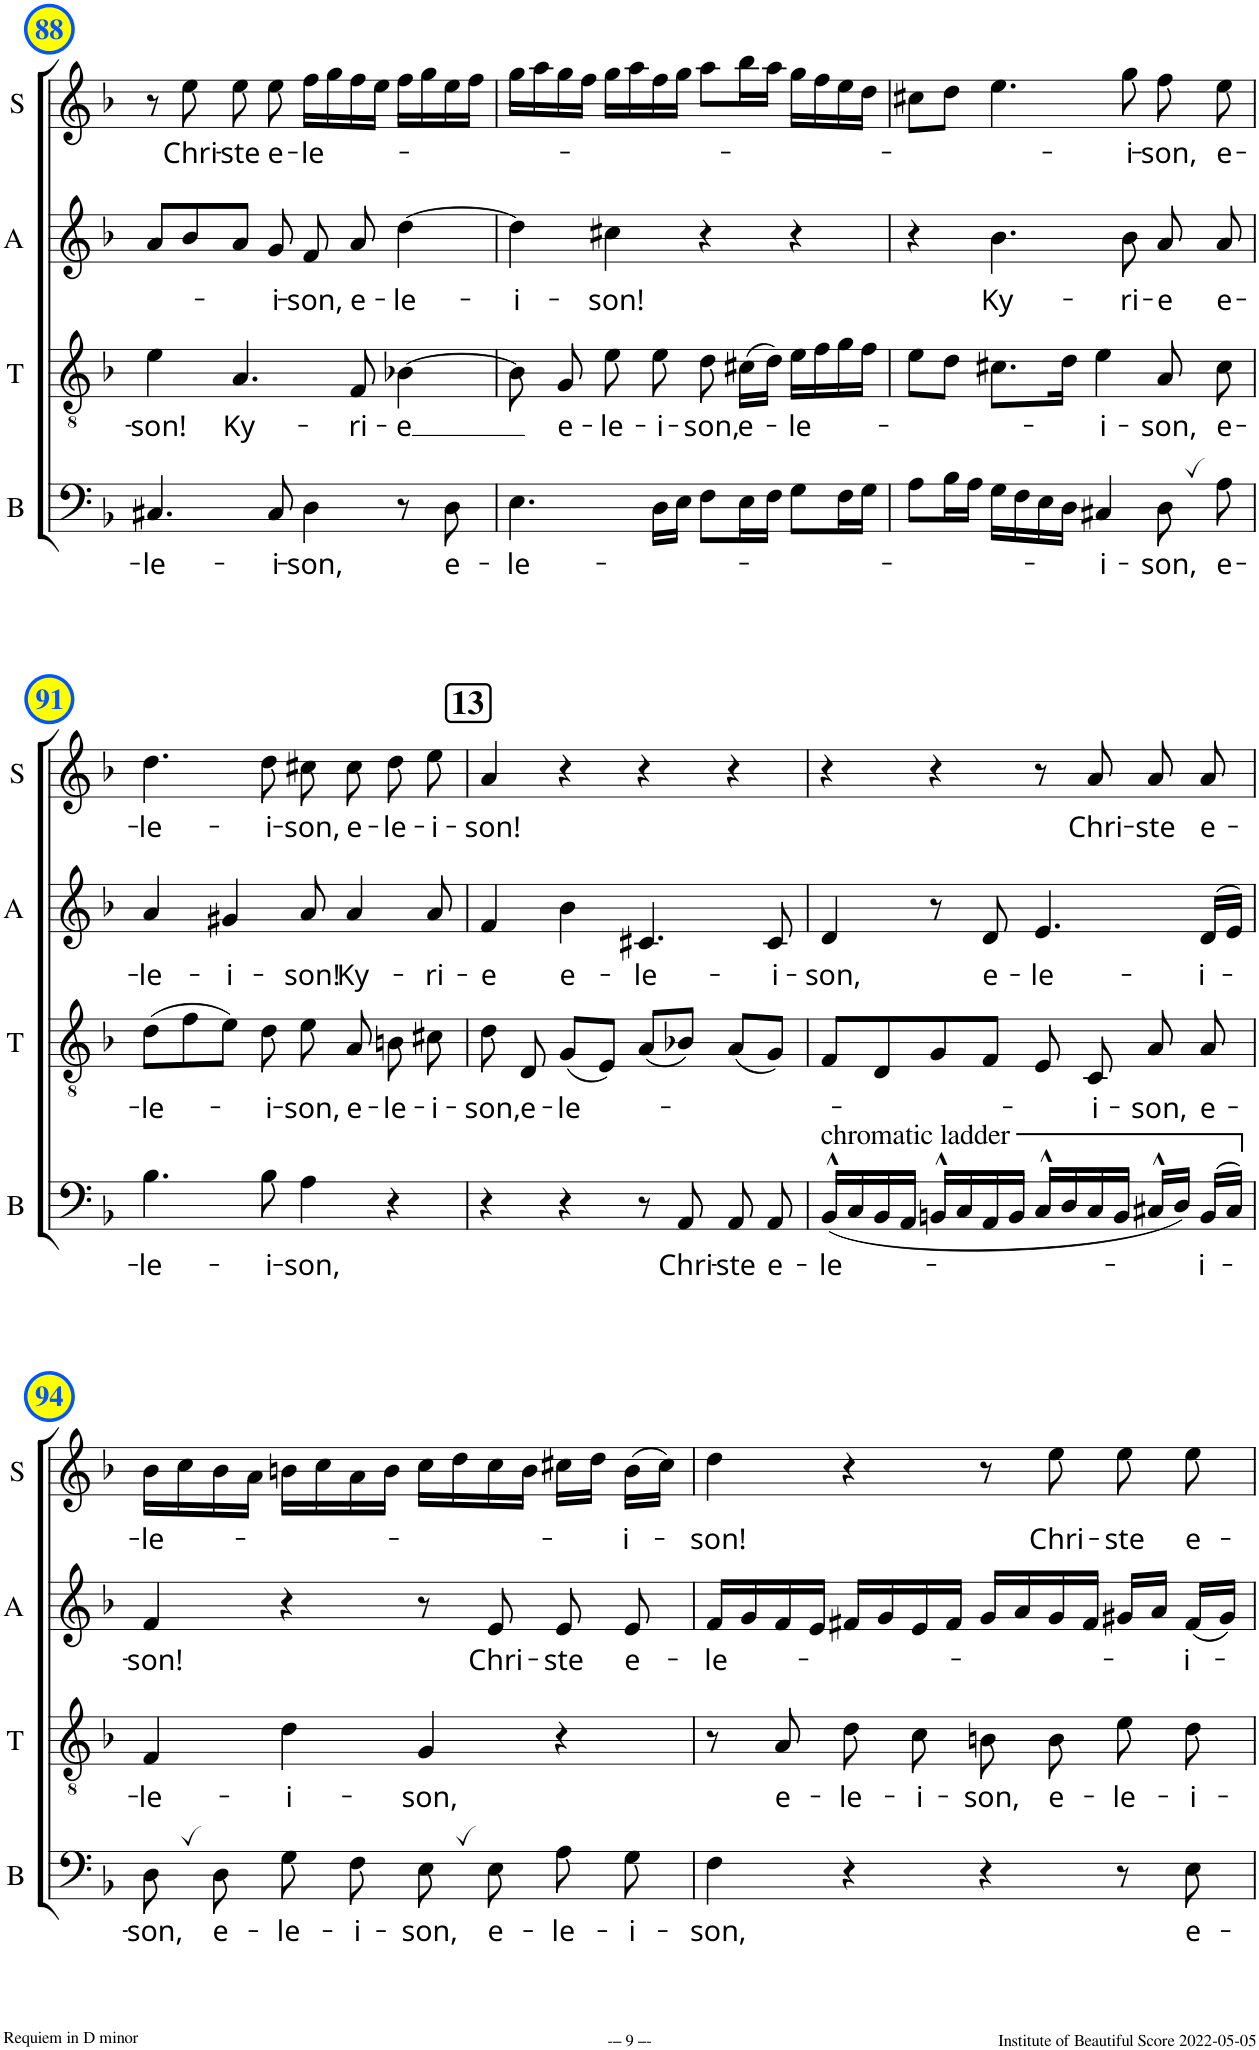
**kern	**text	**kern	**text	**kern	**text	**kern	**text
*part4	*part4	*part3	*part3	*part2	*part2	*part1	*part1
*staff4	*staff4	*staff3	*staff3	*staff2	*staff2	*staff1	*staff1
*I"B	*	*I"T	*	*I"A	*	*I"S	*
*I'B	*	*I'T	*	*I'A	*	*I'S	*
!!LO:PB:g=z
*clefF4	*	*clefGv2	*	*clefG2	*	*clefG2	*
*	*	*	*	*Trd1c2	*	*	*
*k[b-]	*	*k[b-]	*	*k[b-]	*	*k[b-]	*
*M4/4	*	*M4/4	*	*M4/4	*	*M4/4	*
*met(c)	*	*met(c)	*	*met(c)	*	*met(c)	*
=88	=88	=88	=88	=88	=88	=88	=88
!	!LO:LY:b	!	!LO:LY:b	!	!	!	!
4.C#X/	-le-	4e\	-son!	8a/L	.	8r	.
!	!	!	!	!	!	!	!LO:LY:b
.	.	.	.	8b-/	.	8ee\	Chri-
!	!	!	!LO:LY:b	!	!	!	!LO:LY:b
.	.	4.A/	Ky-	8a/J	.	8ee\	-ste
!	!LO:LY:b	!	!	!	!LO:LY:b	!	!LO:LY:b
8C#/	-i-	.	.	8g/	-i-	8ee\	e-
!	!LO:LY:b	!	!	!	!LO:LY:b	!	!LO:LY:b
4D\	-son,	.	.	8f/	-son,	16ff\LL	-le-
.	.	.	.	.	.	16gg\	.
!	!	!	!LO:LY:b	!	!LO:LY:b	!	!
.	.	8F/	-ri-	8a/	e-	16ff\	.
.	.	.	.	.	.	16ee\JJ	.
!	!	!	!LO:LY:b	!	!LO:LY:b	!	!
8r	.	[4B-X\	-e	[4dd\	-le-	16ff\LL	.
.	.	.	.	.	.	16gg\	.
!	!LO:LY:b	!	!	!	!	!	!
8D\	e-	.	.	.	.	16ee\	.
.	.	.	.	.	.	16ff\JJ	.
=89	=89	=89	=89	=89	=89	=89	=89
!	!LO:LY:b	!	!	!	!LO:LY:b	!	!
4.E\	-le-	8B-\]	.	4dd\]	-i-	16gg\LL	.
.	.	.	.	.	.	16aa\	.
!	!	!	!LO:LY:b	!	!	!	!
.	.	8G/	e-	.	.	16gg\	.
.	.	.	.	.	.	16ff\JJ	.
!	!	!	!LO:LY:b	!	!LO:LY:b	!	!
.	.	8e\	-le-	4cc#X\	-son!	16gg\LL	.
.	.	.	.	.	.	16aa\	.
!	!	!	!LO:LY:b	!	!	!	!
16D\LL	.	8e\	-i-	.	.	16ff\	.
16E\JJ	.	.	.	.	.	16gg\JJ	.
!	!	!	!LO:LY:b	!	!	!	!
8F\L	.	8d\	-son,	4r	.	8aa\L	.
!	!	!	!LO:LY:b	!	!	!	!
16E\L	.	(16c#X\LL	e-	.	.	16bb-\L	.
16F\JJ	.	16d\JJ)	.	.	.	16aa\JJ	.
!	!	!	!LO:LY:b	!	!	!	!
8G\L	.	16e\LL	-le-	4r	.	16gg\LL	.
.	.	16f\	.	.	.	16ff\	.
16F\L	.	16g\	.	.	.	16ee\	.
16G\JJ	.	16f\JJ	.	.	.	16dd\JJ	.
=90	=90	=90	=90	=90	=90	=90	=90
8A\L	.	8e\L	.	4r	.	8cc#X\L	.
16B-\L	.	8d\J	.	.	.	8dd\J	.
16A\JJ	.	.	.	.	.	.	.
!	!	!	!	!	!LO:LY:b	!	!
16G\LL	.	8.c#X\L	.	4.b-\	Ky-	4.ee\	.
16F\	.	.	.	.	.	.	.
16E\	.	.	.	.	.	.	.
16D\JJ	.	16d\Jk	.	.	.	.	.
!	!LO:LY:b	!	!LO:LY:b	!	!	!	!
4C#X/	-i-	4e\	-i-	.	.	.	.
!	!	!	!	!	!LO:LY:b	!	!LO:LY:b
.	.	.	.	8b-\	-ri-	8gg\	-i-
!	!LO:LY:b	!	!LO:LY:b	!	!LO:LY:b	!	!LO:LY:b
8D,\	-son,	8A/	-son,	8a/	-e	8ff\	-son,
!	!LO:LY:b	!	!LO:LY:b	!	!LO:LY:b	!	!LO:LY:b
8A\	e-	8c#\	e-	8a/	e-	8ee\	e-
!!LO:LB:g=z
=91	=91	=91	=91	=91	=91	=91	=91
!	!LO:LY:b	!	!LO:LY:b	!	!LO:LY:b	!	!LO:LY:b
4.B-\	-le-	(8d\L	-le-	4a/	-le-	4.dd\	-le-
.	.	8f\	.	.	.	.	.
!	!	!	!	!	!LO:LY:b	!	!
.	.	8e\J)	.	4g#X/	-i-	.	.
!	!LO:LY:b	!	!LO:LY:b	!	!	!	!LO:LY:b
8B-\	-i-	8d\	-i-	.	.	8dd\	-i-
!	!LO:LY:b	!	!LO:LY:b	!	!LO:LY:b	!	!LO:LY:b
4A\	-son,	8e\	-son,	8a/	-son!	8cc#X\	-son,
!	!	!	!LO:LY:b	!	!LO:LY:b	!	!LO:LY:b
.	.	8A/	e-	4a/	Ky-	8cc#\	e-
!	!	!	!LO:LY:b	!	!	!	!LO:LY:b
4r	.	8Bn\	-le-	.	.	8dd\	-le-
!	!	!	!LO:LY:b	!	!LO:LY:b	!	!LO:LY:b
.	.	8c#X\	-i-	8a/	-ri-	8ee\	-i-
!!LO:REH:place=s1:a:B:cj:fs=14:t=13
=92	=92	=92	=92	=92	=92	=92	=92
!	!	!	!LO:LY:b	!	!LO:LY:b	!	!LO:LY:b
4r	.	8d\	-son,	4f/	-e	4a/	-son!
!	!	!	!LO:LY:b	!	!	!	!
.	.	8D/	e-	.	.	.	.
!	!	!	!LO:LY:b	!	!LO:LY:b	!	!
4r	.	(8G/L	-le-	4b-\	e-	4r	.
.	.	8E/J)	.	.	.	.	.
!	!	!	!	!	!LO:LY:b	!	!
8r	.	(8A/L	.	4.c#X/	-le-	4r	.
!	!LO:LY:b	!	!	!	!	!	!
8AA/	Chri-	8B-X/J)	.	.	.	.	.
!	!LO:LY:b	!	!	!	!	!	!
8AA/	-ste	(8A/L	.	.	.	4r	.
!	!LO:LY:b	!	!	!	!LO:LY:b	!	!
8AA/	e-	8G/J)	.	8c#/	-i-	.	.
=93	=93	=93	=93	=93	=93	=93	=93
!LO:TX:a:t=chromatic ladder	!	!	!	!	!	!	!
!	!LO:LY:b	!	!	!	!LO:LY:b	!	!
(16BB-^^/LL	-le-	8F/L	.	4d/	-son,	4r	.
16C/	.	.	.	.	.	.	.
16BB-/	.	8D/	.	.	.	.	.
16AA/JJ	.	.	.	.	.	.	.
16BBn^^/LL	.	8G/	.	8r	.	4r	.
16C/	.	.	.	.	.	.	.
!	!	!	!	!	!LO:LY:b	!	!
16AA/	.	8F/J	.	8d/	e-	.	.
16BB/JJ	.	.	.	.	.	.	.
!	!	!	!	!	!LO:LY:b	!	!
16C^^/LL	.	8E/	.	4.e/	-le-	8r	.
16D/	.	.	.	.	.	.	.
!	!	!	!LO:LY:b	!	!	!	!LO:LY:b
16C/	.	8C/	-i-	.	.	8a/	Chri-
16BB/JJ	.	.	.	.	.	.	.
!	!	!	!LO:LY:b	!	!	!	!LO:LY:b
16C#X^^/LL	.	8A/	-son,	.	.	8a/	-ste
16D/JJ)	.	.	.	.	.	.	.
!	!LO:LY:b	!	!LO:LY:b	!	!LO:LY:b	!	!LO:LY:b
(>16BB/LL	-i-	8A/	e-	(>16d/LL	-i-	8a/	e-
16C#/JJ)	.	.	.	16e/JJ)	.	.	.
!!LO:LB:g=z
=94	=94	=94	=94	=94	=94	=94	=94
!	!LO:LY:b	!	!LO:LY:b	!	!LO:LY:b	!	!LO:LY:b
8D,\	-son,	4F/	-le-	4f/	-son!	16b-\LL	-le-
.	.	.	.	.	.	16cc\	.
!	!LO:LY:b	!	!	!	!	!	!
8D\	e-	.	.	.	.	16b-\	.
.	.	.	.	.	.	16a\JJ	.
!	!LO:LY:b	!	!LO:LY:b	!	!	!	!
8G\	-le-	4d\	-i-	4r	.	16bn\LL	.
.	.	.	.	.	.	16cc\	.
!	!LO:LY:b	!	!	!	!	!	!
8F\	-i-	.	.	.	.	16a\	.
.	.	.	.	.	.	16b\JJ	.
!	!LO:LY:b	!	!LO:LY:b	!	!	!	!
8E,\	-son,	4G/	-son,	8r	.	16cc\LL	.
.	.	.	.	.	.	16dd\	.
!	!LO:LY:b	!	!	!	!LO:LY:b	!	!
8E\	e-	.	.	8e/	Chri-	16cc\	.
.	.	.	.	.	.	16b\JJ	.
!	!LO:LY:b	!	!	!	!LO:LY:b	!	!
8A\	-le-	4r	.	8e/	-ste	16cc#X\LL	.
.	.	.	.	.	.	16dd\JJ	.
!	!LO:LY:b	!	!	!	!LO:LY:b	!	!LO:LY:b
8G\	-i-	.	.	8e/	e-	(16b\LL	-i-
.	.	.	.	.	.	16cc#\JJ)	.
=95	=95	=95	=95	=95	=95	=95	=95
!	!LO:LY:b	!	!	!	!LO:LY:b	!	!LO:LY:b
4F\	-son,	8r	.	16f/LL	-le-	4dd\	-son!
.	.	.	.	16g/	.	.	.
!	!	!	!LO:LY:b	!	!	!	!
.	.	8A/	e-	16f/	.	.	.
.	.	.	.	16e/JJ	.	.	.
!	!	!	!LO:LY:b	!	!	!	!
4r	.	8d\	-le-	16f#X/LL	.	4r	.
.	.	.	.	16g/	.	.	.
!	!	!	!LO:LY:b	!	!	!	!
.	.	8c\	-i-	16e/	.	.	.
.	.	.	.	16f#/JJ	.	.	.
!	!	!	!LO:LY:b	!	!	!	!
4r	.	8Bn\	-son,	16g/LL	.	8r	.
.	.	.	.	16a/	.	.	.
!	!	!	!LO:LY:b	!	!	!	!LO:LY:b
.	.	8B\	e-	16g/	.	8ee\	Chri-
.	.	.	.	16f#/JJ	.	.	.
!	!	!	!LO:LY:b	!	!	!	!LO:LY:b
8r	.	8e\	-le-	16g#X/LL	.	8ee\	-ste
.	.	.	.	16a/JJ	.	.	.
!	!LO:LY:b	!	!LO:LY:b	!	!LO:LY:b	!	!LO:LY:b
8E\	e-	8d\	-i-	(16f#/LL	-i-	8ee\	e-
.	.	.	.	16g#/JJ)	.	.	.
=	=	=	=	=	=	=	=
*-	*-	*-	*-	*-	*-	*-	*-
